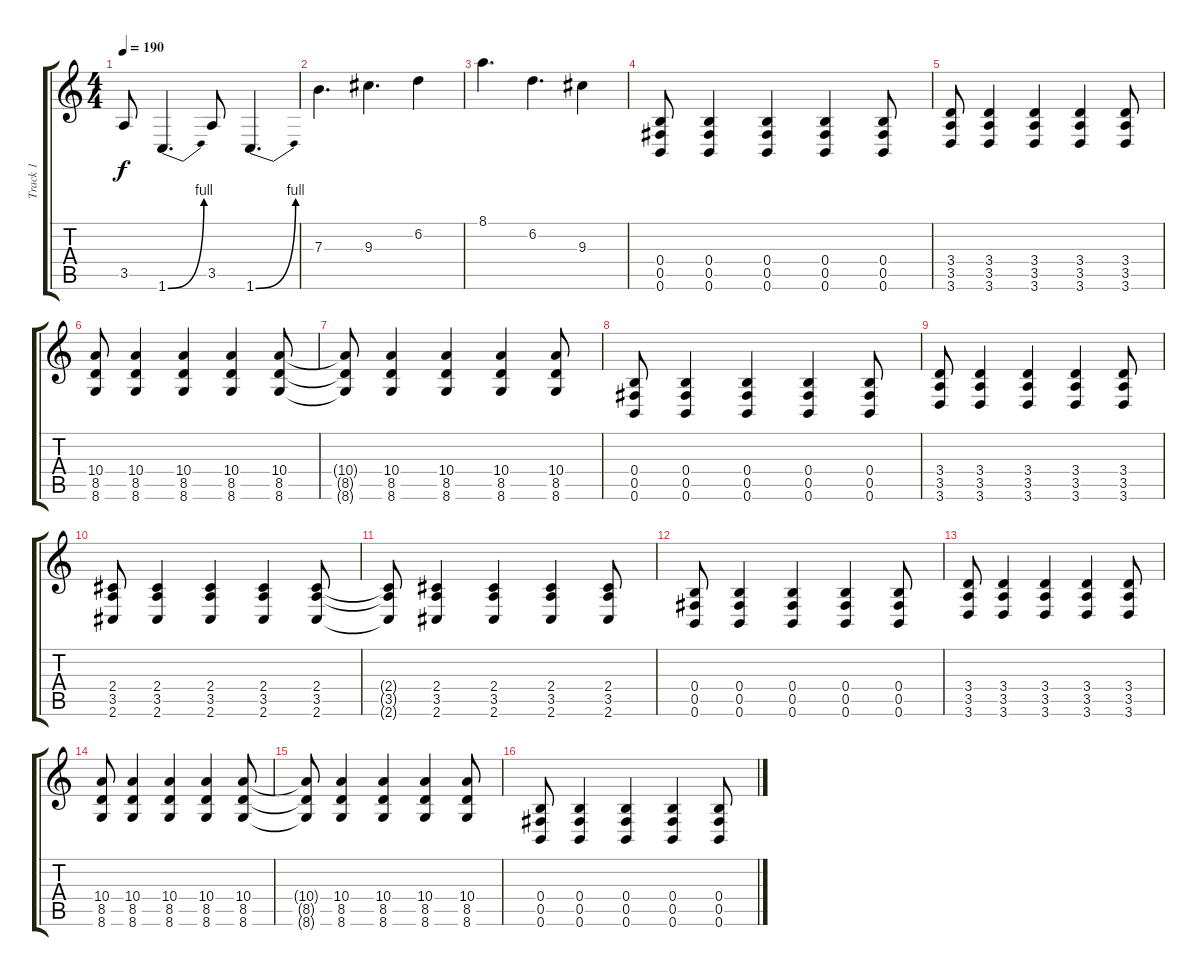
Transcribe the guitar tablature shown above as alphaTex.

\track ("Track 1" "Track 1") {instrument distortionguitar}
\staff {score tabs}
\tuning (Db4 Ab3 E3 B2 Gb2 B1) {hide}
\ts (4 4)
\tempo 190
\clef g2
\ks c
3.5.8{dy f} 1.6{be (bend 0 0 60 4)}.4{d} 3.5.8 1.6{be (bend 0 0 60 4)}.4{d} |
7.3.4{d} 9.3.4{d} 6.2.4 |
8.1.4{d} 6.2.4{d} 9.3.4 |
(0.4 0.5 0.6).8 (0.4 0.5 0.6).4 (0.4 0.5 0.6).4 (0.4 0.5 0.6).4 (0.4 0.5 0.6).8 |
(3.4 3.5 3.6).8 (3.4 3.5 3.6).4 (3.4 3.5 3.6).4 (3.4 3.5 3.6).4 (3.4 3.5 3.6).8 |
(10.4 8.5 8.6).8 (10.4 8.5 8.6).4 (10.4 8.5 8.6).4 (10.4 8.5 8.6).4 (10.4 8.5 8.6).8 |
(10.4{t} 8.5{t} 8.6{t}).8 (10.4 8.5 8.6).4 (10.4 8.5 8.6).4 (10.4 8.5 8.6).4 (10.4 8.5 8.6).8 |
(0.4 0.5 0.6).8 (0.4 0.5 0.6).4 (0.4 0.5 0.6).4 (0.4 0.5 0.6).4 (0.4 0.5 0.6).8 |
(3.4 3.5 3.6).8 (3.4 3.5 3.6).4 (3.4 3.5 3.6).4 (3.4 3.5 3.6).4 (3.4 3.5 3.6).8 |
(2.4 3.5 2.6).8 (2.4 3.5 2.6).4 (2.4 3.5 2.6).4 (2.4 3.5 2.6).4 (2.4 3.5 2.6).8 |
(2.4{t} 3.5{t} 2.6{t}).8 (2.4 3.5 2.6).4 (2.4 3.5 2.6).4 (2.4 3.5 2.6).4 (2.4 3.5 2.6).8 |
(0.4 0.5 0.6).8 (0.4 0.5 0.6).4 (0.4 0.5 0.6).4 (0.4 0.5 0.6).4 (0.4 0.5 0.6).8 |
(3.4 3.5 3.6).8 (3.4 3.5 3.6).4 (3.4 3.5 3.6).4 (3.4 3.5 3.6).4 (3.4 3.5 3.6).8 |
(10.4 8.5 8.6).8 (10.4 8.5 8.6).4 (10.4 8.5 8.6).4 (10.4 8.5 8.6).4 (10.4 8.5 8.6).8 |
(10.4{t} 8.5{t} 8.6{t}).8 (10.4 8.5 8.6).4 (10.4 8.5 8.6).4 (10.4 8.5 8.6).4 (10.4 8.5 8.6).8 |
(0.4 0.5 0.6).8 (0.4 0.5 0.6).4 (0.4 0.5 0.6).4 (0.4 0.5 0.6).4 (0.4 0.5 0.6).8
